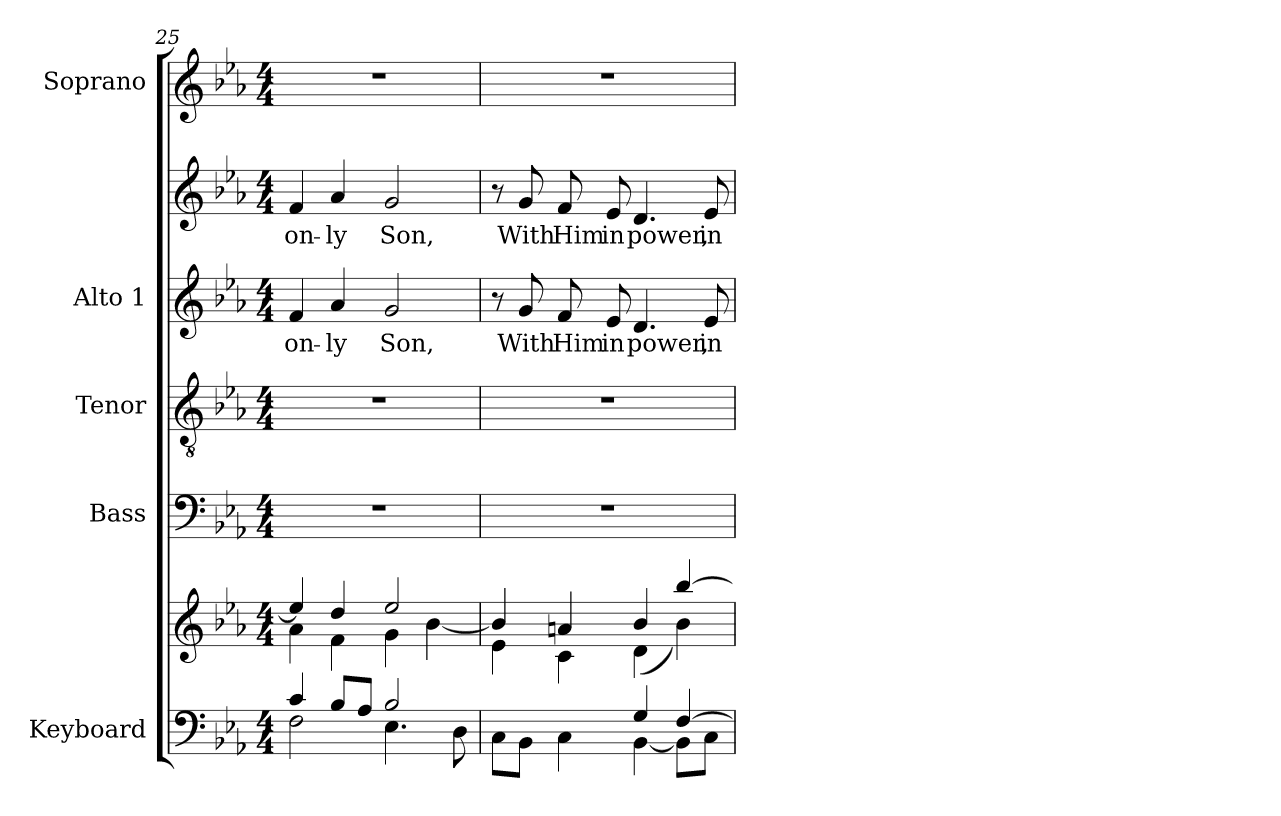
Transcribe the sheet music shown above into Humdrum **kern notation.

**kern	**kern	**kern	**kern	**kern	**text	**kern	**text	**kern
*part5	*part5	*part4	*part3	*part2	*part2	*part2	*part2	*part1
*staff7	*staff6	*staff5	*staff4	*staff3	*staff3	*staff2	*staff2	*staff1
*I"Keyboard	*	*I"Bass	*I"Tenor	*I"Alto 1	*	*	*	*I"Soprano
*	*	*I'B	*I'T	*I'A1	*	*	*	*I'S
*clefF4	*clefG2	*clefF4	*clefGv2	*clefG2	*	*clefG2	*	*clefG2
*k[b-e-a-]	*k[b-e-a-]	*k[b-e-a-]	*k[b-e-a-]	*k[b-e-a-]	*	*k[b-e-a-]	*	*k[b-e-a-]
*E-:	*E-:	*E-:	*E-:	*E-:	*	*E-:	*	*E-:
*M4/4	*M4/4	*M4/4	*M4/4	*M4/4	*	*M4/4	*	*M4/4
=25	=25	=25	=25	=25	=25	=25	=25	=25
*^	*^	*	*	*	*	*	*	*
!	!	!	!	!	!	!	!LO:LY:b	!	!LO:LY:b	!
4c/	2F\	4ee-/]	4a-\	1r	1r	4f	on-	4f	on-	1r
!	!	!	!	!	!	!	!LO:LY:b	!	!LO:LY:b	!
8B-/L	.	4dd/	4f\	.	.	4a-	-ly	4a-	-ly	.
8A-/J	.	.	.	.	.	.	.	.	.	.
!	!	!	!	!	!	!	!LO:LY:b	!	!LO:LY:b	!
2B-/	4.E-\	2ee-/	4g\	.	.	2g	Son,	2g	Son,	.
.	.	.	[4b-\	.	.	.	.	.	.	.
.	8D\	.	.	.	.	.	.	.	.	.
=26	=26	=26	=26	=26	=26	=26	=26	=26	=26	=26
8C\L	2ryy	4b-/]	4e-\	1r	1r	8r	.	8r	.	1r
!	!	!	!	!	!	!	!LO:LY:b	!	!LO:LY:b	!
8BB-\J	.	.	.	.	.	8g	With	8g	With	.
!	!	!	!	!	!	!	!LO:LY:b	!	!LO:LY:b	!
4C\	.	4an/	4c\	.	.	8f	Him	8f	Him	.
!	!	!	!	!	!	!	!LO:LY:b	!	!LO:LY:b	!
.	.	.	.	.	.	8e-	in	8e-	in	.
!	!	!	!	!	!	!	!LO:LY:b	!	!LO:LY:b	!
4G/	[4BB-\	4b-/	(>4d\	.	.	4.d	power,	4.d	power,	.
[4F/	8BB-\L]	[4bb-/	4b-\)	.	.	.	.	.	.	.
!	!	!	!	!	!	!	!LO:LY:b	!	!LO:LY:b	!
.	8C\J	.	.	.	.	8e-	in	8e-	in	.
*v	*v	*	*	*	*	*	*	*	*	*
*	*v	*v	*	*	*	*	*	*	*
=	=	=	=	=	=	=	=	=
*-	*-	*-	*-	*-	*-	*-	*-	*-
